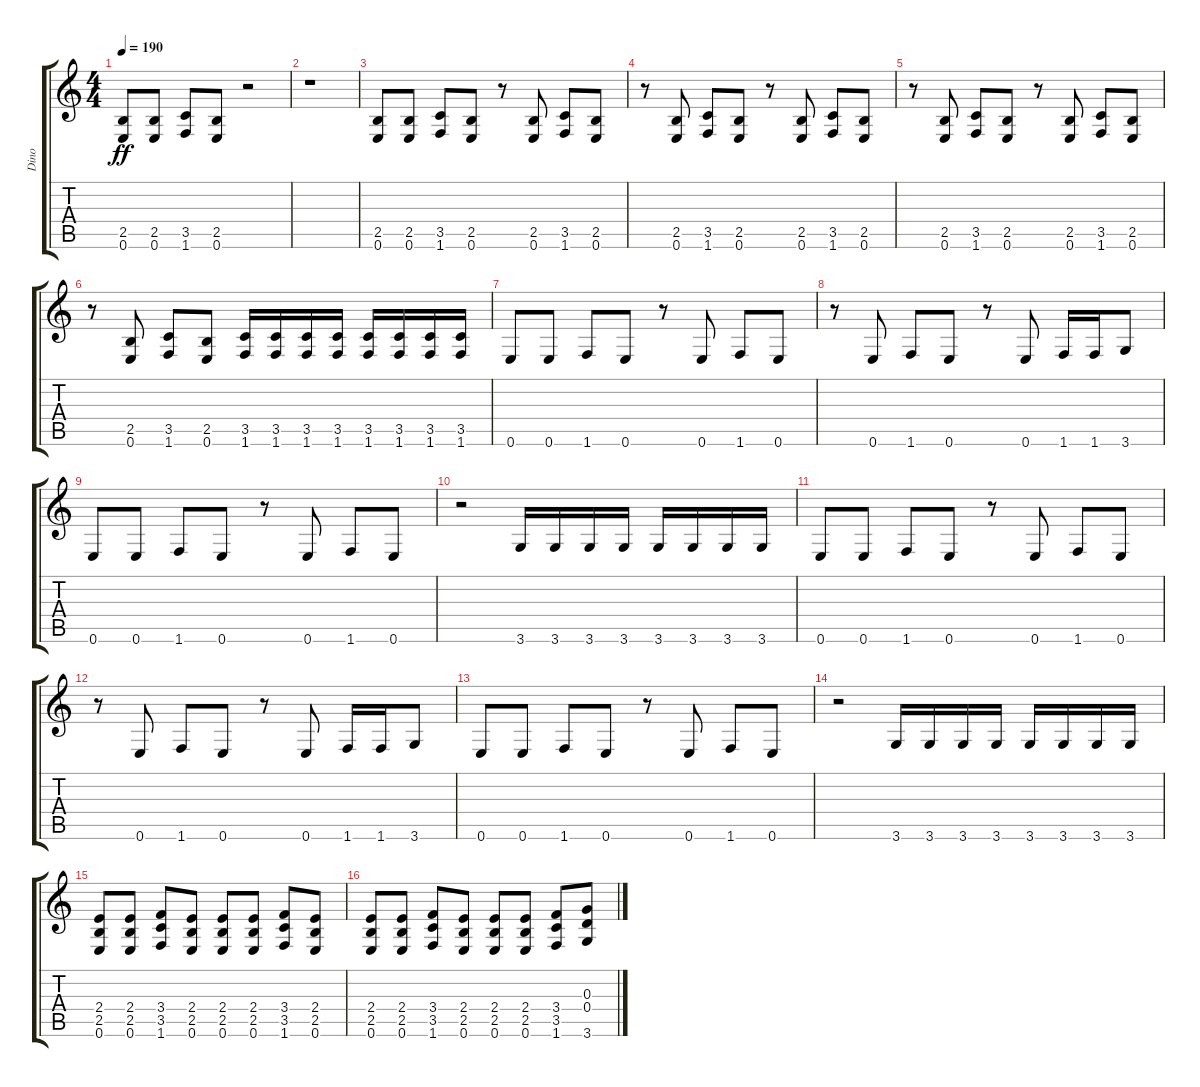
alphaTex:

\track ("Dino" "Dino") {instrument overdrivenguitar}
\staff {score tabs}
\tuning (E4 B3 G3 D3 A2 E2) {hide}
\ts (4 4)
\tempo 190
\clef g2
\ks c
(2.5 0.6).8{dy ff} (2.5 0.6).8 (3.5 1.6).8 (2.5 0.6).8 r.2 |
r.1 |
(2.5 0.6).8 (2.5 0.6).8 (3.5 1.6).8 (2.5 0.6).8 r.8 (2.5 0.6).8 (3.5 1.6).8 (2.5 0.6).8 |
r.8 (2.5 0.6).8 (3.5 1.6).8 (2.5 0.6).8 r.8 (2.5 0.6).8 (3.5 1.6).8 (2.5 0.6).8 |
r.8 (2.5 0.6).8 (3.5 1.6).8 (2.5 0.6).8 r.8 (2.5 0.6).8 (3.5 1.6).8 (2.5 0.6).8 |
r.8 (2.5 0.6).8 (3.5 1.6).8 (2.5 0.6).8 (3.5 1.6).16 (3.5 1.6).16 (3.5 1.6).16 (3.5 1.6).16 (3.5 1.6).16 (3.5 1.6).16 (3.5 1.6).16 (3.5 1.6).16 |
0.6.8 0.6.8 1.6.8 0.6.8 r.8 0.6.8 1.6.8 0.6.8 |
r.8 0.6.8 1.6.8 0.6.8 r.8 0.6.8 1.6.16 1.6.16 3.6.8 |
0.6.8 0.6.8 1.6.8 0.6.8 r.8 0.6.8 1.6.8 0.6.8 |
r.2 3.6.16 3.6.16 3.6.16 3.6.16 3.6.16 3.6.16 3.6.16 3.6.16 |
0.6.8 0.6.8 1.6.8 0.6.8 r.8 0.6.8 1.6.8 0.6.8 |
r.8 0.6.8 1.6.8 0.6.8 r.8 0.6.8 1.6.16 1.6.16 3.6.8 |
0.6.8 0.6.8 1.6.8 0.6.8 r.8 0.6.8 1.6.8 0.6.8 |
r.2 3.6.16 3.6.16 3.6.16 3.6.16 3.6.16 3.6.16 3.6.16 3.6.16 |
(2.4 2.5 0.6).8 (2.4 2.5 0.6).8 (3.4 3.5 1.6).8 (2.4 2.5 0.6).8 (2.4 2.5 0.6).8 (2.4 2.5 0.6).8 (3.4 3.5 1.6).8 (2.4 2.5 0.6).8 |
(2.4 2.5 0.6).8 (2.4 2.5 0.6).8 (3.4 3.5 1.6).8 (2.4 2.5 0.6).8 (2.4 2.5 0.6).8 (2.4 2.5 0.6).8 (3.4 3.5 1.6).8 (0.3 0.4 3.6).8
